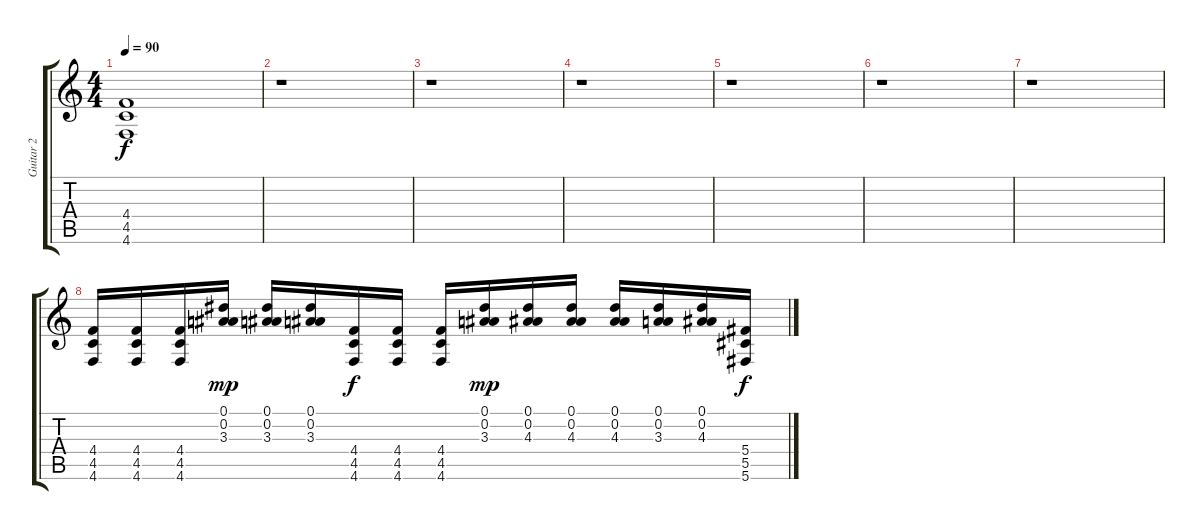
\track ("Guitar 2" "Guitar 2") {instrument distortionguitar}
\staff {score tabs}
\tuning (Eb4 Bb3 Gb3 Db3 Ab2 Db2) {hide}
\ts (4 4)
\tempo 90
\clef g2
\ks c
(4.4{t} 4.5{t} 4.6{t}).1{dy f} |
r.1 |
r.1 |
r.1 |
r.1 |
r.1 |
r.1 |
(4.4 4.5 4.6).16{volume 16} (4.4 4.5 4.6).16 (4.4 4.5 4.6).16 (0.1 0.2 3.3).16{dy mp} (0.1 0.2 3.3).16 (0.1 0.2 3.3).16 (4.4 4.5 4.6).16{dy f} (4.4 4.5 4.6).16 (4.4 4.5 4.6).16 (0.1 0.2 3.3).16{dy mp} (0.1 0.2 4.3).16 (0.1 0.2 4.3).16 (0.1 0.2 4.3).16 (0.1 0.2 3.3).16 (0.1 0.2 4.3).16 (5.4 5.5 5.6).16{dy f}
